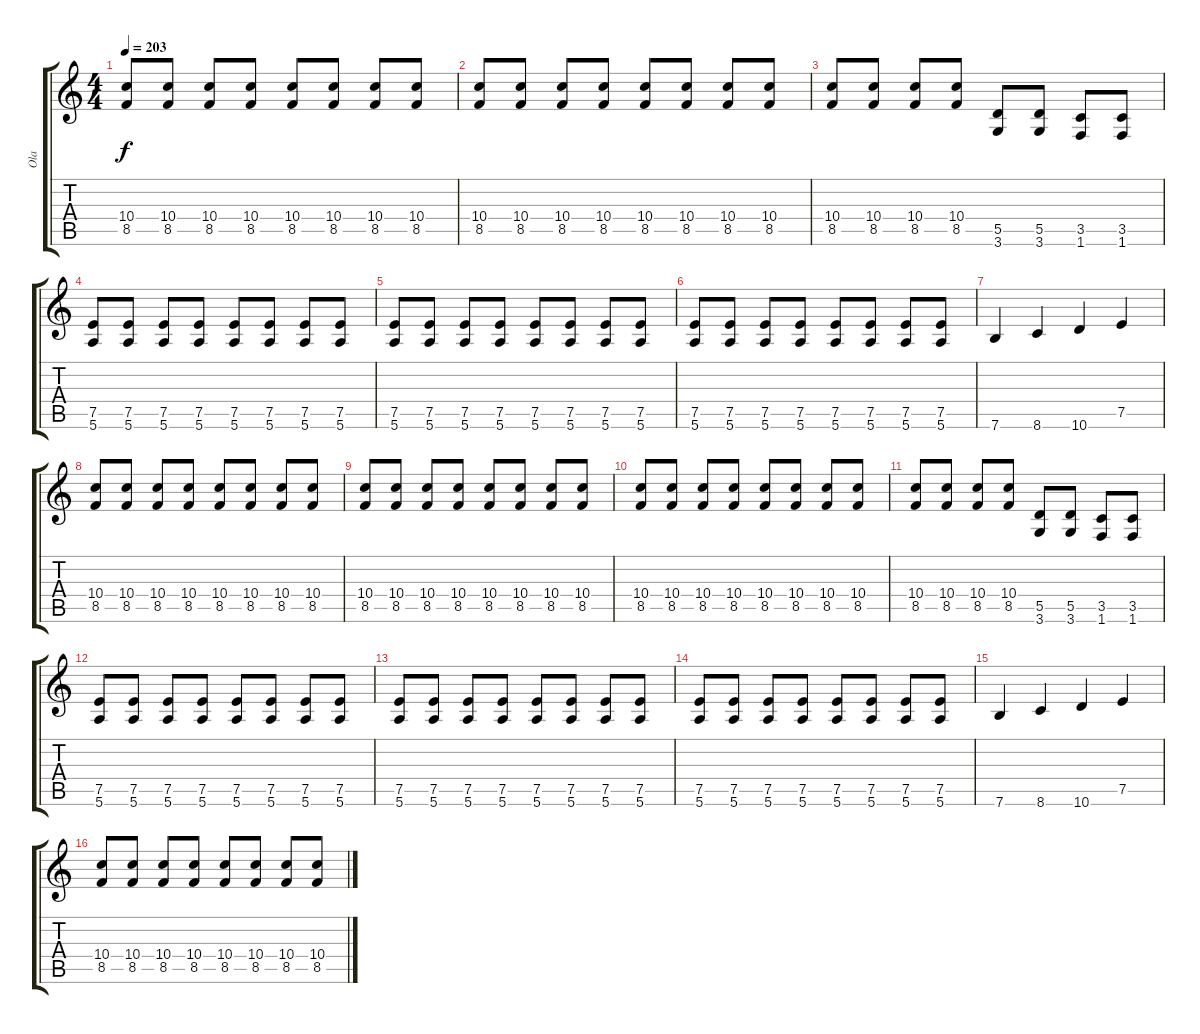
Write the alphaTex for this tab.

\track ("Ola" "Ola") {instrument distortionguitar}
\staff {score tabs}
\tuning (E4 B3 G3 D3 A2 E2) {hide}
\ts (4 4)
\tempo 203
\clef g2
\ks c
(10.4 8.5).8{dy f} (10.4 8.5).8 (10.4 8.5).8 (10.4 8.5).8 (10.4 8.5).8 (10.4 8.5).8 (10.4 8.5).8 (10.4 8.5).8 |
(10.4 8.5).8 (10.4 8.5).8 (10.4 8.5).8 (10.4 8.5).8 (10.4 8.5).8 (10.4 8.5).8 (10.4 8.5).8 (10.4 8.5).8 |
(10.4 8.5).8 (10.4 8.5).8 (10.4 8.5).8 (10.4 8.5).8 (5.5 3.6).8 (5.5 3.6).8 (3.5 1.6).8 (3.5 1.6).8 |
(7.5 5.6).8 (7.5 5.6).8 (7.5 5.6).8 (7.5 5.6).8 (7.5 5.6).8 (7.5 5.6).8 (7.5 5.6).8 (7.5 5.6).8 |
(7.5 5.6).8 (7.5 5.6).8 (7.5 5.6).8 (7.5 5.6).8 (7.5 5.6).8 (7.5 5.6).8 (7.5 5.6).8 (7.5 5.6).8 |
(7.5 5.6).8 (7.5 5.6).8 (7.5 5.6).8 (7.5 5.6).8 (7.5 5.6).8 (7.5 5.6).8 (7.5 5.6).8 (7.5 5.6).8 |
7.6.4 8.6.4 10.6.4 7.5.4 |
(10.4 8.5).8 (10.4 8.5).8 (10.4 8.5).8 (10.4 8.5).8 (10.4 8.5).8 (10.4 8.5).8 (10.4 8.5).8 (10.4 8.5).8 |
(10.4 8.5).8 (10.4 8.5).8 (10.4 8.5).8 (10.4 8.5).8 (10.4 8.5).8 (10.4 8.5).8 (10.4 8.5).8 (10.4 8.5).8 |
(10.4 8.5).8 (10.4 8.5).8 (10.4 8.5).8 (10.4 8.5).8 (10.4 8.5).8 (10.4 8.5).8 (10.4 8.5).8 (10.4 8.5).8 |
(10.4 8.5).8 (10.4 8.5).8 (10.4 8.5).8 (10.4 8.5).8 (5.5 3.6).8 (5.5 3.6).8 (3.5 1.6).8 (3.5 1.6).8 |
(7.5 5.6).8 (7.5 5.6).8 (7.5 5.6).8 (7.5 5.6).8 (7.5 5.6).8 (7.5 5.6).8 (7.5 5.6).8 (7.5 5.6).8 |
(7.5 5.6).8 (7.5 5.6).8 (7.5 5.6).8 (7.5 5.6).8 (7.5 5.6).8 (7.5 5.6).8 (7.5 5.6).8 (7.5 5.6).8 |
(7.5 5.6).8 (7.5 5.6).8 (7.5 5.6).8 (7.5 5.6).8 (7.5 5.6).8 (7.5 5.6).8 (7.5 5.6).8 (7.5 5.6).8 |
7.6.4 8.6.4 10.6.4 7.5.4 |
(10.4 8.5).8 (10.4 8.5).8 (10.4 8.5).8 (10.4 8.5).8 (10.4 8.5).8 (10.4 8.5).8 (10.4 8.5).8 (10.4 8.5).8
